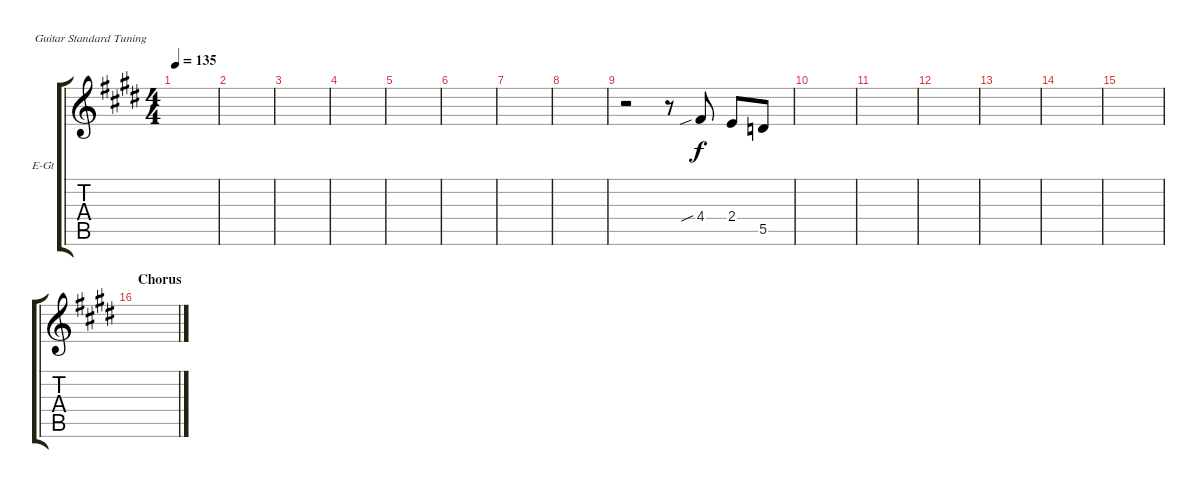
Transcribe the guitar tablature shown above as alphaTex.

\defaultSystemsLayout 4
\bracketExtendMode groupsimilarinstruments
\firstSystemTrackNameOrientation horizontal
\otherSystemsTrackNameOrientation horizontal
\track ("FILLS" "E-Gt") {solo instrument distortionguitar}
\staff {score tabs}
\tuning (E4 B3 G3 D3 A2 E2)
\ts (4 4)
\tempo 135
\clef g2
\ks e
|
|
|
|
|
|
|
|
r.2 r.8 4.4{sib}.8 2.4.8 5.5.8 |
|
|
|
|
|
|
\section ("" "Chorus")
